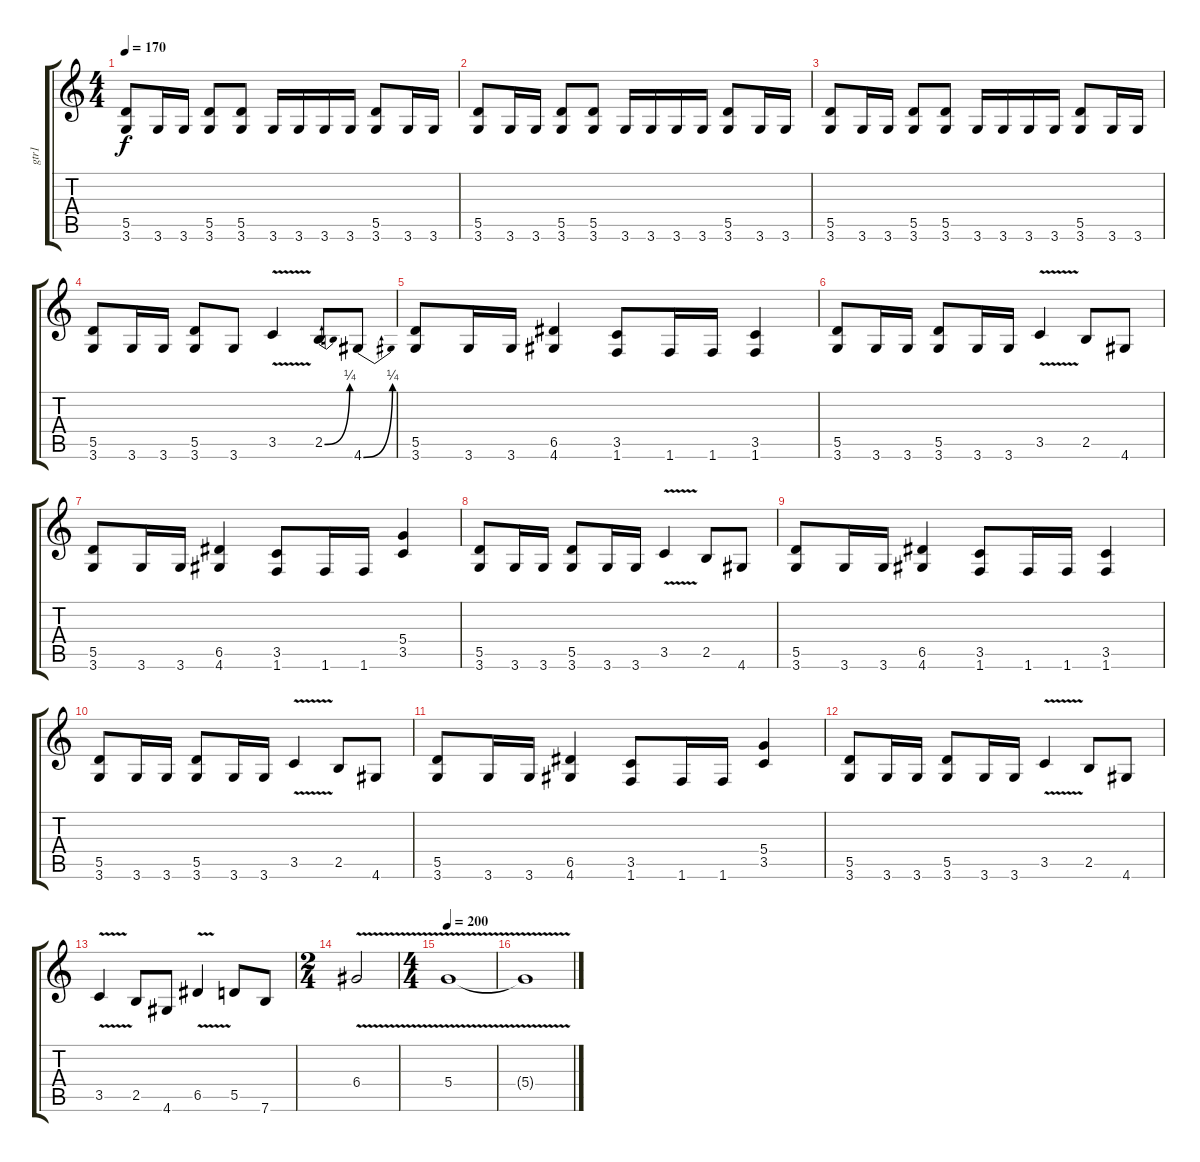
\track ("gtr1" "gtr1") {instrument distortionguitar}
\staff {score tabs}
\tuning (E4 B3 G3 D3 A2 E2) {hide}
\ts (4 4)
\tempo 170
\clef g2
\ks c
(5.5 3.6).8{dy f} 3.6.16 3.6.16 (5.5 3.6).8 (5.5 3.6).8 3.6.16 3.6.16 3.6.16 3.6.16 (5.5 3.6).8 3.6.16 3.6.16 |
(5.5 3.6).8 3.6.16 3.6.16 (5.5 3.6).8 (5.5 3.6).8 3.6.16 3.6.16 3.6.16 3.6.16 (5.5 3.6).8 3.6.16 3.6.16 |
(5.5 3.6).8 3.6.16 3.6.16 (5.5 3.6).8 (5.5 3.6).8 3.6.16 3.6.16 3.6.16 3.6.16 (5.5 3.6).8 3.6.16 3.6.16 |
(5.5 3.6).8 3.6.16 3.6.16 (5.5 3.6).8 3.6.8 3.5{v}.4 2.5{be (bend 0 0 60 1)}.8 4.6{be (bend 0 0 60 1)}.8 |
(5.5 3.6).8 3.6.16 3.6.16 (6.5 4.6).4 (3.5 1.6).8 1.6.16 1.6.16 (3.5 1.6).4 |
(5.5 3.6).8 3.6.16 3.6.16 (5.5 3.6).8 3.6.16 3.6.16 3.5{v}.4 2.5.8 4.6.8 |
(5.5 3.6).8 3.6.16 3.6.16 (6.5 4.6).4 (3.5 1.6).8 1.6.16 1.6.16 (5.4 3.5).4 |
(5.5 3.6).8 3.6.16 3.6.16 (5.5 3.6).8 3.6.16 3.6.16 3.5{v}.4 2.5.8 4.6.8 |
(5.5 3.6).8 3.6.16 3.6.16 (6.5 4.6).4 (3.5 1.6).8 1.6.16 1.6.16 (3.5 1.6).4 |
(5.5 3.6).8 3.6.16 3.6.16 (5.5 3.6).8 3.6.16 3.6.16 3.5{v}.4 2.5.8 4.6.8 |
(5.5 3.6).8 3.6.16 3.6.16 (6.5 4.6).4 (3.5 1.6).8 1.6.16 1.6.16 (5.4 3.5).4 |
(5.5 3.6).8 3.6.16 3.6.16 (5.5 3.6).8 3.6.16 3.6.16 3.5{v}.4 2.5.8 4.6.8 |
3.5{v}.4 2.5.8 4.6.8 6.5{v}.4 5.5.8 7.6.8 |
\ts (2 4)
6.4{v}.2 |
\ts (4 4)
\tempo 200
5.4{v}.1 |
5.4{t}.1
